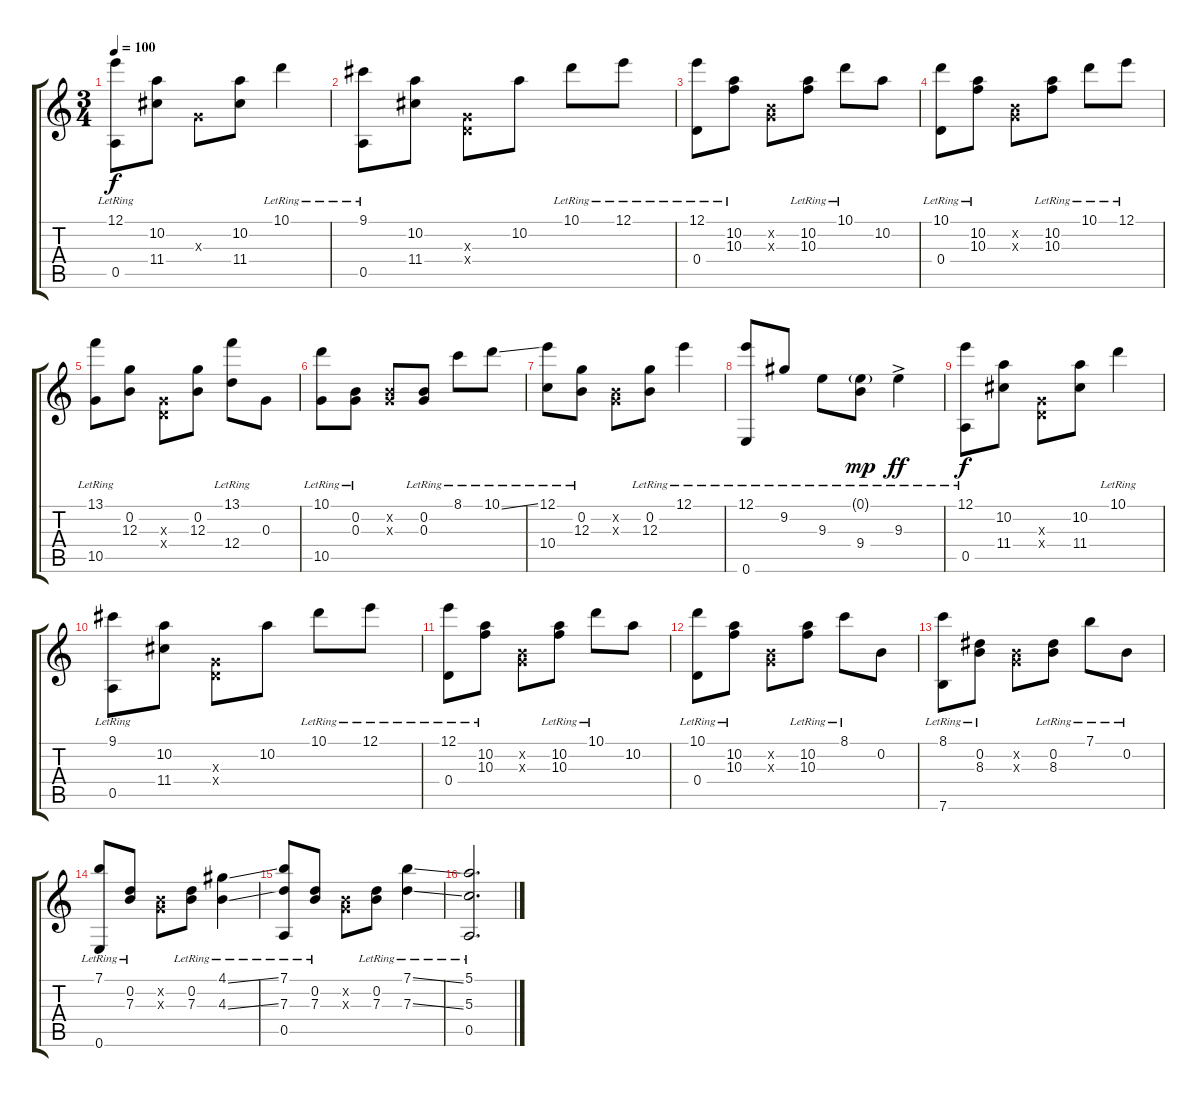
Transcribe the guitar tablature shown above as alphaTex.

\track "" {instrument acousticguitarsteel}
\staff {score tabs}
\tuning (E4 B3 G3 D3 A2 E2) {hide}
\ts (3 4)
\tempo 100
\clef g2
\ks c
(12.1{lr} 0.5{lr}).8{dy f} (10.2 11.4).8 0.3{x}.8 (10.2 11.4).8 10.1{lr}.4 |
(9.1{lr} 0.5{lr}).8 (10.2 11.4).8 (0.3{x} 0.4{x}).8 10.2.8 10.1{lr}.8 12.1{lr}.8 |
(12.1{lr} 0.4{lr}).8 (10.2{lr} 10.3{lr}).8 (0.2{x} 0.3{x}).8 (10.2{lr} 10.3{lr}).8 10.1{lr}.8 10.2.8 |
(10.1{lr} 0.4{lr}).8 (10.2{lr} 10.3{lr}).8 (0.2{x} 0.3{x}).8 (10.2{lr} 10.3{lr}).8 10.1{lr}.8 12.1{lr}.8 |
(13.1{lr} 10.5{lr}).8 (0.2 12.3).8 (0.3{x} 0.4{x}).8 (0.2 12.3).8 (13.1{lr} 12.4).8 0.3.8 |
(10.1{lr} 10.5{lr}).8 (0.2{lr} 0.3{lr}).8 (0.2{x} 0.3{x}).8 (0.2{lr} 0.3{lr}).8 8.1{lr}.8 10.1{ss lr}.8 |
(12.1{lr} 10.4{lr}).8 (0.2{lr} 12.3{lr}).8 (0.2{x} 0.3{x}).8 (0.2{lr} 12.3{lr}).8 12.1{lr}.4 |
(12.1{lr} 0.6{lr}).8 9.2{lr}.8 9.3{lr}.8 (0.1{g} 9.4{lr}).8{dy mp} 9.3{ac lr}.4{dy ff} |
(12.1{lr} 0.5{lr}).8{dy f} (10.2 11.4).8 (0.3{x} 0.4{x}).8 (10.2 11.4).8 10.1{lr}.4 |
(9.1{lr} 0.5{lr}).8 (10.2 11.4).8 (0.3{x} 0.4{x}).8 10.2.8 10.1{lr}.8 12.1{lr}.8 |
(12.1{lr} 0.4{lr}).8 (10.2{lr} 10.3{lr}).8 (0.2{x} 0.3{x}).8 (10.2{lr} 10.3{lr}).8 10.1{lr}.8 10.2.8 |
(10.1{lr} 0.4{lr}).8 (10.2{lr} 10.3{lr}).8 (0.2{x} 0.3{x}).8 (10.2{lr} 10.3{lr}).8 8.1{lr}.8 0.2.8 |
(8.1{lr} 7.6{lr}).8 (0.2{lr} 8.3{lr}).8 (0.2{x} 0.3{x}).8 (0.2{lr} 8.3{lr}).8 7.1{lr}.8 0.2{lr}.8 |
(7.1{lr} 0.6{lr}).8 (0.2{lr} 7.3{lr}).8 (0.2{x} 0.3{x}).8 (0.2{lr} 7.3{lr}).8 (4.1{ss lr} 4.3{ss lr}).4 |
(7.1{lr} 7.3{lr} 0.5).8 (0.2{lr} 7.3{lr}).8 (0.2{x} 0.3{x}).8 (0.2{lr} 7.3{lr}).8 (7.1{ss lr} 7.3{ss lr}).4 |
(5.1{lr} 5.3{lr} 0.5).2{d}
